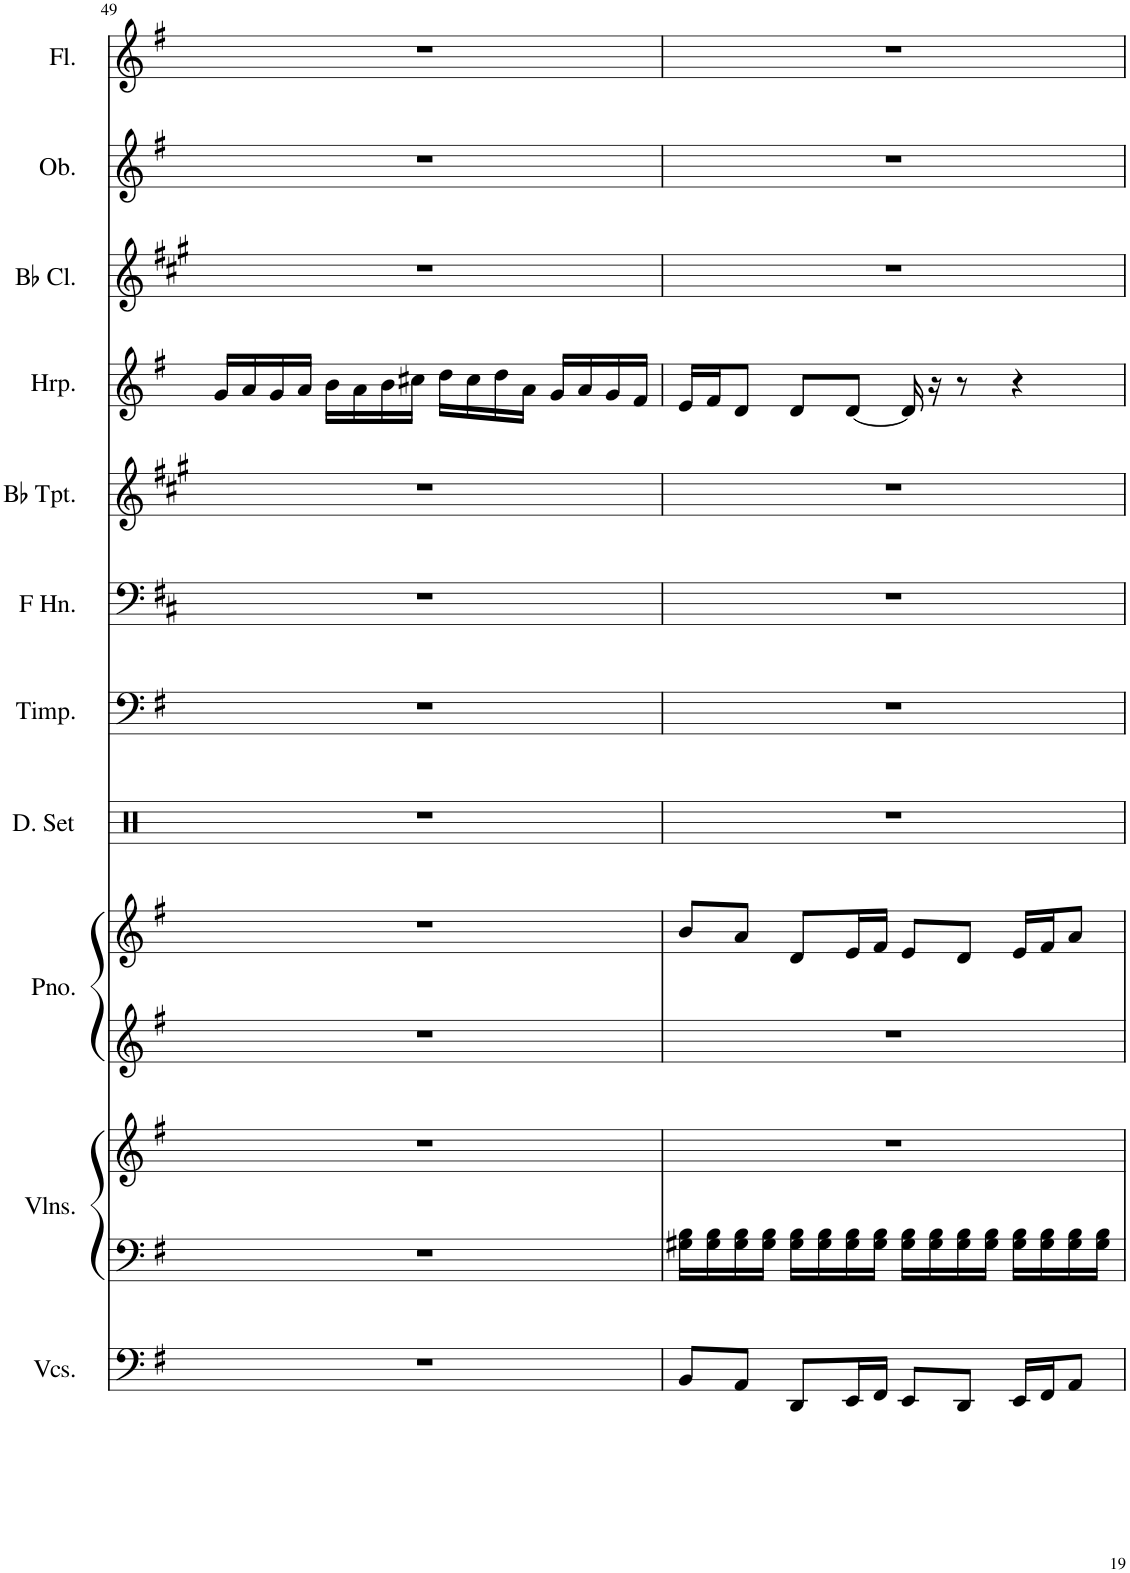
**kern	**kern	**kern	**kern	**kern	**kern	**kern	**kern	**kern	**kern	**kern	**kern	**kern
*part11	*part10	*part10	*part9	*part9	*part8	*part7	*part6	*part5	*part4	*part3	*part2	*part1
*staff13	*staff12	*staff11	*staff10	*staff9	*staff8	*staff7	*staff6	*staff5	*staff4	*staff3	*staff2	*staff1
*I"Violoncellos	*I"Violins	*	*I"Piano, Vl.I	*	*I"Drumset	*I"Timpani	*I"Horn in F	*I"Bb Trumpet	*I"Harp	*I"Bb Clarinet	*I"Oboe	*I"Flute
*I'Vcs.	*I'Vlns.	*	*I'Pno.	*	*I'D. Set	*I'Timp.	*	*I'Bb Tpt.	*I'Hrp.	*I'Bb Cl.	*I'Ob.	*I'Fl.
!!LO:PB:g=z
*clefF4	*clefF4	*clefG2	*clefG2	*clefG2	*clefX	*clefF4	*clefF4	*clefG2	*clefG2	*clefG2	*clefG2	*clefG2
*	*	*	*	*	*	*	*Trd4c7	*Trd1c2	*	*Trd1c2	*	*
*k[f#]	*k[f#]	*k[f#]	*k[f#]	*k[f#]	*k[]	*k[f#]	*k[f#c#]	*k[f#c#g#]	*k[f#]	*k[f#c#g#]	*k[f#]	*k[f#]
*M4/4	*M4/4	*M4/4	*M4/4	*M4/4	*M4/4	*M4/4	*M4/4	*M4/4	*M4/4	*M4/4	*M4/4	*M4/4
=49	=49	=49	=49	=49	=49	=49	=49	=49	=49	=49	=49	=49
1r	1r	1r	1r	1r	1r	1r	1r	1r	16g/LL	1r	1r	1r
.	.	.	.	.	.	.	.	.	16a/	.	.	.
.	.	.	.	.	.	.	.	.	16g/	.	.	.
.	.	.	.	.	.	.	.	.	16a/JJ	.	.	.
.	.	.	.	.	.	.	.	.	16b\LL	.	.	.
.	.	.	.	.	.	.	.	.	16a\	.	.	.
.	.	.	.	.	.	.	.	.	16b\	.	.	.
.	.	.	.	.	.	.	.	.	16cc#X\JJ	.	.	.
.	.	.	.	.	.	.	.	.	16dd\LL	.	.	.
.	.	.	.	.	.	.	.	.	16cc#\	.	.	.
.	.	.	.	.	.	.	.	.	16dd\	.	.	.
.	.	.	.	.	.	.	.	.	16a\JJ	.	.	.
.	.	.	.	.	.	.	.	.	16g/LL	.	.	.
.	.	.	.	.	.	.	.	.	16a/	.	.	.
.	.	.	.	.	.	.	.	.	16g/	.	.	.
.	.	.	.	.	.	.	.	.	16f#/JJ	.	.	.
=50	=50	=50	=50	=50	=50	=50	=50	=50	=50	=50	=50	=50
8BB/L	16G#X\ 16B\LL	1r	1r	8b/L	1r	1r	1r	1r	16e/LL	1r	1r	1r
.	16G#\ 16B\	.	.	.	.	.	.	.	16f#/J	.	.	.
8AA/J	16G#\ 16B\	.	.	8a/J	.	.	.	.	8d/J	.	.	.
.	16G#\ 16B\JJ	.	.	.	.	.	.	.	.	.	.	.
8DD/L	16G#\ 16B\LL	.	.	8d/L	.	.	.	.	8d/L	.	.	.
.	16G#\ 16B\	.	.	.	.	.	.	.	.	.	.	.
16EE/L	16G#\ 16B\	.	.	16e/L	.	.	.	.	[8d/J	.	.	.
16FF#/JJ	16G#\ 16B\JJ	.	.	16f#/JJ	.	.	.	.	.	.	.	.
8EE/L	16G#\ 16B\LL	.	.	8e/L	.	.	.	.	16d/]	.	.	.
.	16G#\ 16B\	.	.	.	.	.	.	.	16r	.	.	.
8DD/J	16G#\ 16B\	.	.	8d/J	.	.	.	.	8r	.	.	.
.	16G#\ 16B\JJ	.	.	.	.	.	.	.	.	.	.	.
16EE/LL	16G#\ 16B\LL	.	.	16e/LL	.	.	.	.	4r	.	.	.
16FF#/J	16G#\ 16B\	.	.	16f#/J	.	.	.	.	.	.	.	.
8AA/J	16G#\ 16B\	.	.	8a/J	.	.	.	.	.	.	.	.
.	16G#\ 16B\JJ	.	.	.	.	.	.	.	.	.	.	.
=	=	=	=	=	=	=	=	=	=	=	=	=
*-	*-	*-	*-	*-	*-	*-	*-	*-	*-	*-	*-	*-
